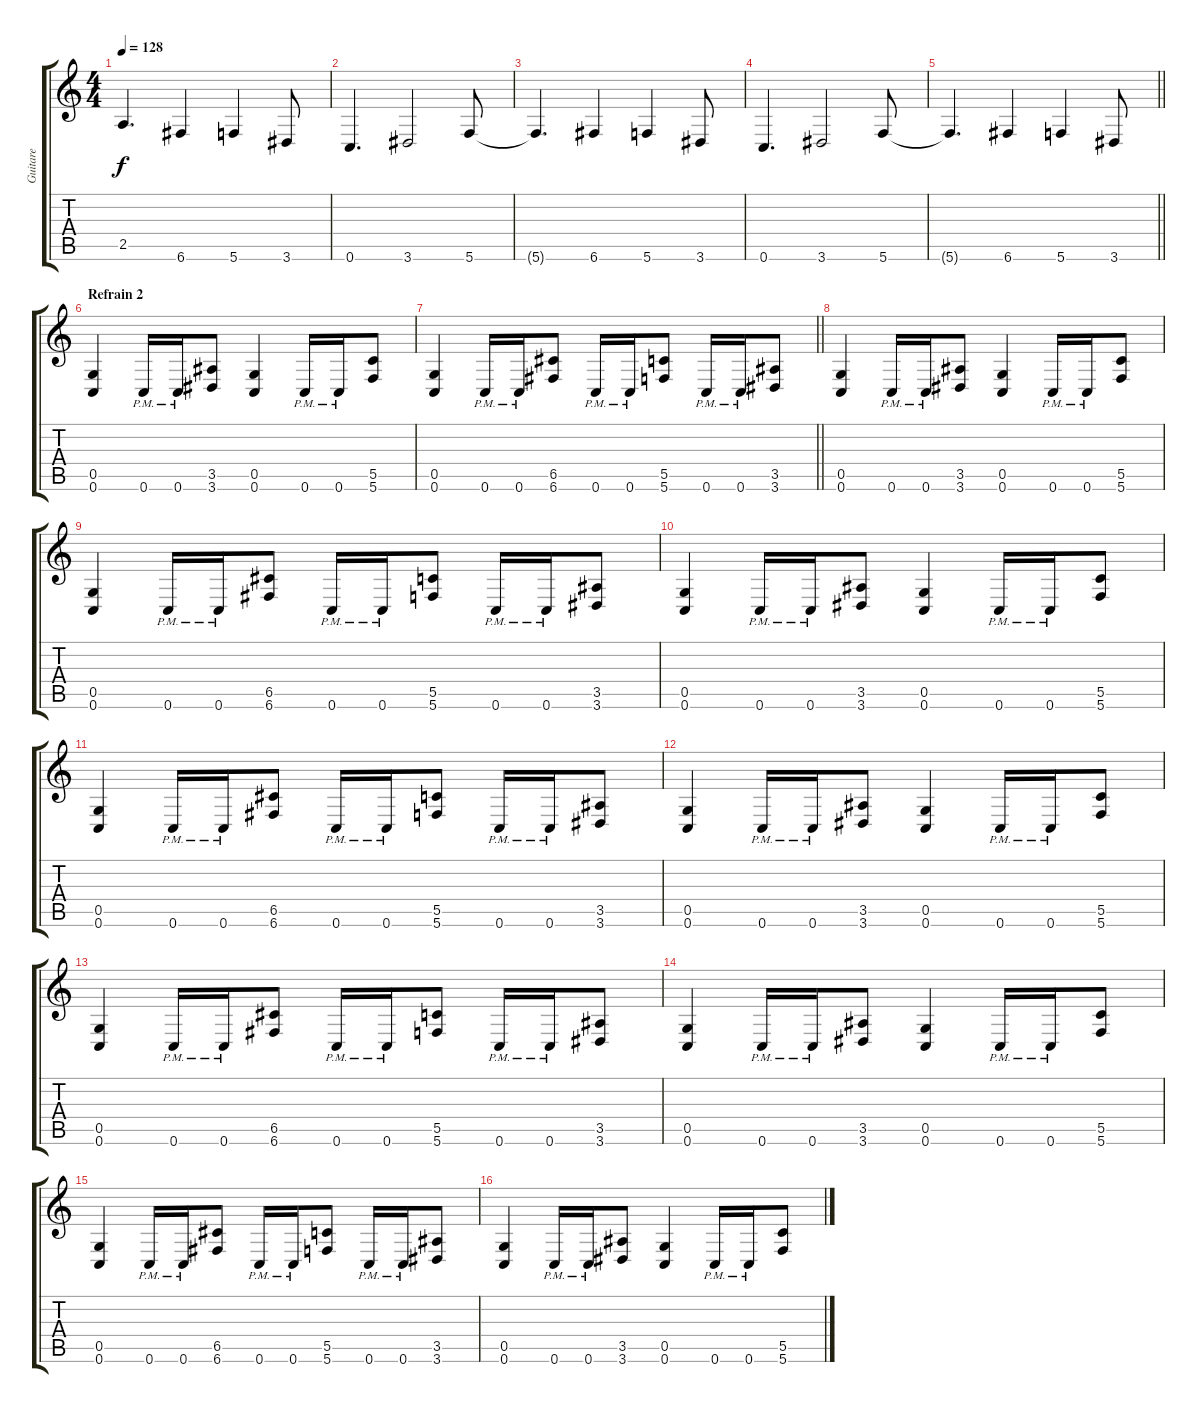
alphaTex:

\track ("Guitare" "Guitare") {instrument distortionguitar}
\staff {score tabs}
\tuning (D4 A3 F3 C3 G2 C2) {hide}
\ts (4 4)
\tempo 128
\clef g2
\ks c
2.5{t}.4{d dy f} 6.6.4 5.6.4 3.6.8 |
0.6.4{d} 3.6.2 5.6.8 |
5.6{t}.4{d} 6.6.4 5.6.4 3.6.8 |
0.6.4{d} 3.6.2 5.6.8 |
\barLineRight lightlight
5.6{t}.4{d} 6.6.4 5.6.4 3.6.8 |
\section ("" "Refrain 2")
(0.5 0.6).4 0.6{pm}.16 0.6{pm}.16 (3.5 3.6).8 (0.5 0.6).4 0.6{pm}.16 0.6{pm}.16 (5.5 5.6).8 |
\barLineRight lightlight
(0.5 0.6).4 0.6{pm}.16 0.6{pm}.16 (6.5 6.6).8 0.6{pm}.16 0.6{pm}.16 (5.5 5.6).8 0.6{pm}.16 0.6{pm}.16 (3.5 3.6).8 |
(0.5 0.6).4 0.6{pm}.16 0.6{pm}.16 (3.5 3.6).8 (0.5 0.6).4 0.6{pm}.16 0.6{pm}.16 (5.5 5.6).8 |
(0.5 0.6).4 0.6{pm}.16 0.6{pm}.16 (6.5 6.6).8 0.6{pm}.16 0.6{pm}.16 (5.5 5.6).8 0.6{pm}.16 0.6{pm}.16 (3.5 3.6).8 |
(0.5 0.6).4 0.6{pm}.16 0.6{pm}.16 (3.5 3.6).8 (0.5 0.6).4 0.6{pm}.16 0.6{pm}.16 (5.5 5.6).8 |
(0.5 0.6).4 0.6{pm}.16 0.6{pm}.16 (6.5 6.6).8 0.6{pm}.16 0.6{pm}.16 (5.5 5.6).8 0.6{pm}.16 0.6{pm}.16 (3.5 3.6).8 |
(0.5 0.6).4 0.6{pm}.16 0.6{pm}.16 (3.5 3.6).8 (0.5 0.6).4 0.6{pm}.16 0.6{pm}.16 (5.5 5.6).8 |
(0.5 0.6).4 0.6{pm}.16 0.6{pm}.16 (6.5 6.6).8 0.6{pm}.16 0.6{pm}.16 (5.5 5.6).8 0.6{pm}.16 0.6{pm}.16 (3.5 3.6).8 |
(0.5 0.6).4 0.6{pm}.16 0.6{pm}.16 (3.5 3.6).8 (0.5 0.6).4 0.6{pm}.16 0.6{pm}.16 (5.5 5.6).8 |
(0.5 0.6).4 0.6{pm}.16 0.6{pm}.16 (6.5 6.6).8 0.6{pm}.16 0.6{pm}.16 (5.5 5.6).8 0.6{pm}.16 0.6{pm}.16 (3.5 3.6).8 |
(0.5 0.6).4 0.6{pm}.16 0.6{pm}.16 (3.5 3.6).8 (0.5 0.6).4 0.6{pm}.16 0.6{pm}.16 (5.5 5.6).8
